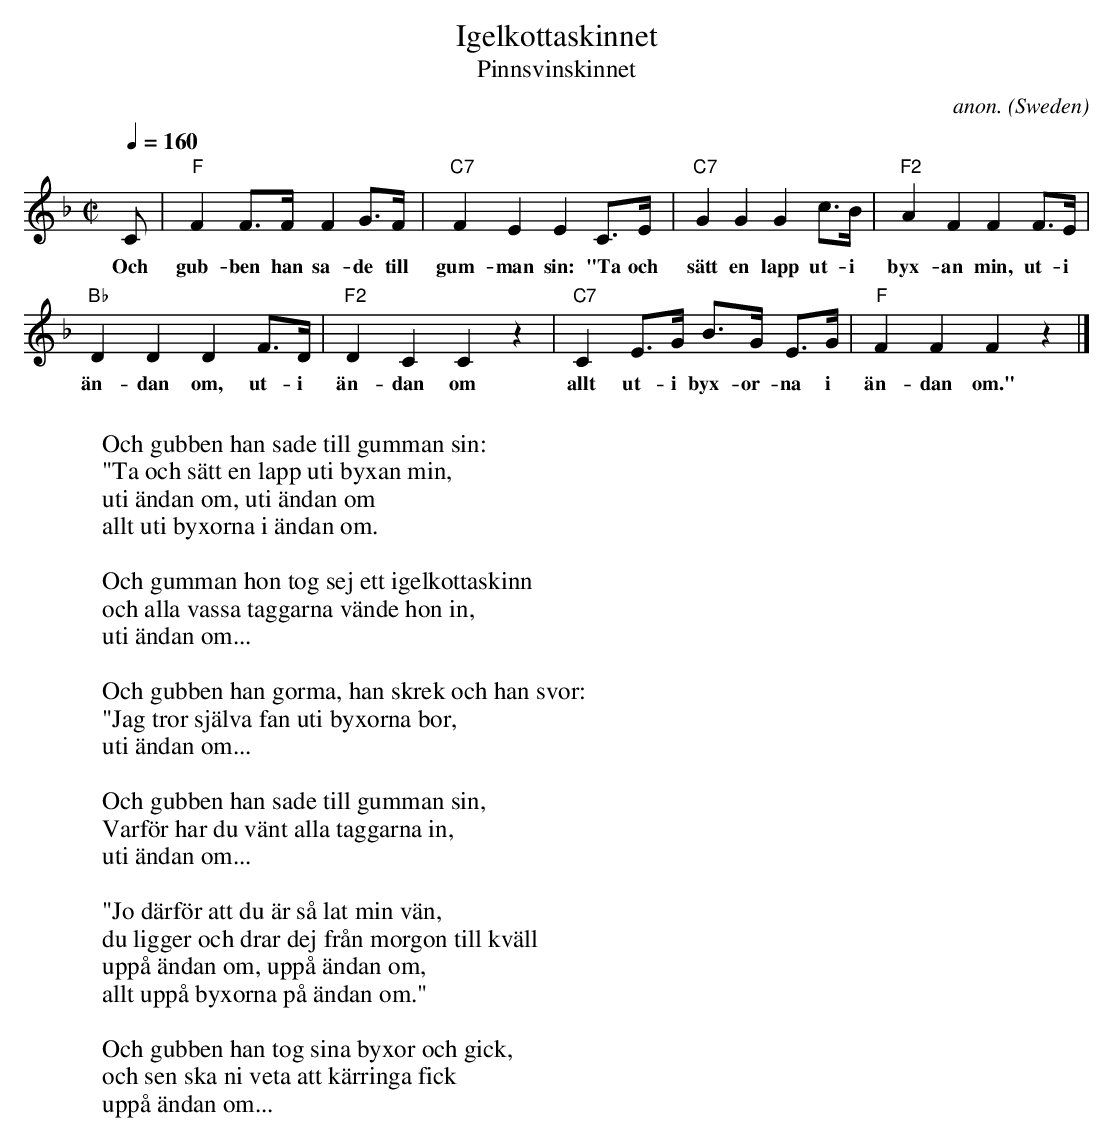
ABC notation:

X:1
T:Igelkottaskinnet
T:Pinnsvinskinnet
C:anon.
O:Sweden
V:1 Program 1 71
M:C|
L:1/8
Q:1/4=160
K:F
C|"F"F2F>F F2G>F|"C7"F2E2 E2C>E|"C7"G2G2 G2c>B|"F2"A2F2 F2F>E|
w:Och gub-ben han sa-de till gum-man sin: "Ta och sätt en lapp ut-i byx-an min, ut- i
"Bb"D2D2 D2F>D|"F2"D2C2 C2 z2|"C7"C2 E>G B>G E>G|"F"F2F2 F2 z2|]
w:än-dan om, ut- i än-dan om allt ut- i byx-or-na i än-dan om."
W:
W:Och gubben han sade till gumman sin:
W:"Ta och sätt en lapp uti byxan min,
W:uti ändan om, uti ändan om
W:allt uti byxorna i ändan om.
W:
W:Och gumman hon tog sej ett igelkottaskinn
W:och alla vassa taggarna vände hon in,
W:uti ändan om...
W:
W:Och gubben han gorma, han skrek och han svor:
W:"Jag tror själva fan uti byxorna bor,
W:uti ändan om...
W:
W:Och gubben han sade till gumman sin,
W:Varför har du vänt alla taggarna in,
W:uti ändan om...
W:
W:"Jo därför att du är s\aa lat min vän,
W:du ligger och drar dej fr\aan morgon till kväll
W:upp\aa ändan om, upp\aa ändan om,
W:allt upp\aa byxorna p\aa ändan om."
W:
W:Och gubben han tog sina byxor och gick,
W:och sen ska ni veta att kärringa fick
W:upp\aa ändan om...
